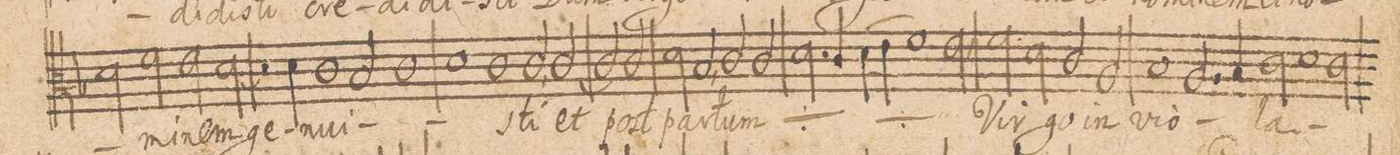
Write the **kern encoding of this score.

**kern	**text
*I"ALTVS.	*
*clefC3	*
*k[b-]	*
*met(C|)	*
*M2/1	*
2d\	.
2f\	-mi-
2e\	-nem
[<2d\	ge-
=45-	=45-
4d\]	.
4d\	-nu-
1c	-i-
2B-/	.
=46-	=46-
1c	.
1d	.
=47-	=47-
1c	.
2c,/	-sti
[<2c/	et
=48-	=48-
2c/]	.
2c/	post
2d\	par-
2B-,/	-tum
=49-	=49-
*	*ij
2c/	et
2c/	post
2.d\	par-
4c/	-tum
=50-	=50-
(>4d\	et
4e\	post
1f)	par-
2e,\	-tum
*	*Xij
=51-	=51-
2f\	Vir-
2d\	.
2c/	-go
2A/	in-
=52-	=52-
1B-	-vio-
2.A/	.
4B-/	.
=53-	=53-
2c\	-la-
1d	.
2c\	.
=54-	=54-
*-	*-
